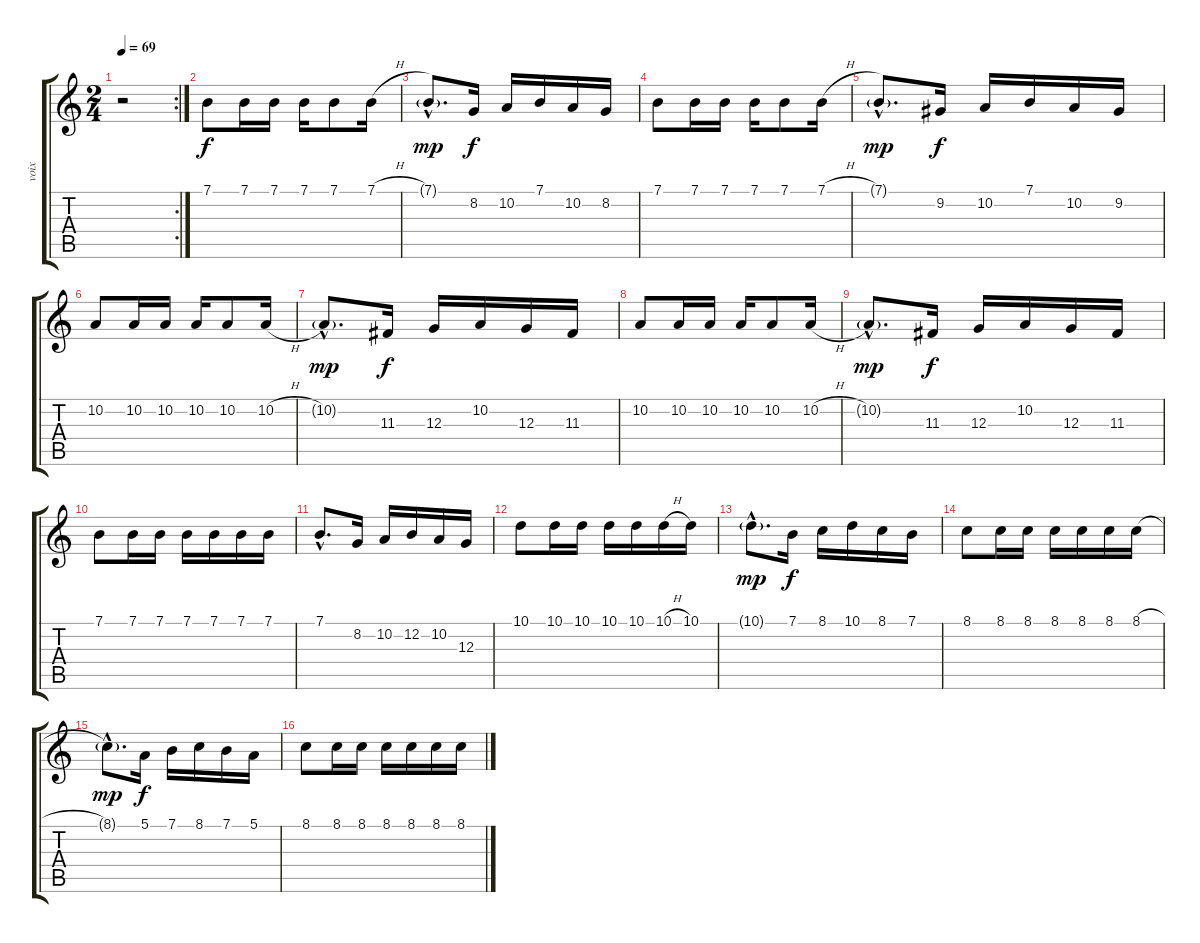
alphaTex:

\track ("voix" "voix") {instrument accordion}
\staff {score tabs}
\tuning (E4 B3 G3 D3 A2 E2) {hide}
\rc 2
\ts (2 4)
\tempo 69
\clef g2
\ks c
r.2{dy f} |
7.1.8{volume 16 instrument vibraphone} 7.1.16 7.1.16 7.1.16 7.1.8 7.1{h}.16 |
7.1{g hac}.8{d dy mp} 8.2.16{dy f} 10.2.16 7.1.16 10.2.16 8.2.16 |
7.1.8 7.1.16 7.1.16 7.1.16 7.1.8 7.1{h}.16 |
7.1{g hac}.8{d dy mp} 9.2.16{dy f} 10.2.16 7.1.16 10.2.16 9.2.16 |
10.2.8 10.2.16 10.2.16 10.2.16 10.2.8 10.2{h}.16 |
10.2{g hac}.8{d dy mp} 11.3.16{dy f} 12.3.16 10.2.16 12.3.16 11.3.16 |
10.2.8 10.2.16 10.2.16 10.2.16 10.2.8 10.2{h}.16 |
10.2{g hac}.8{d dy mp} 11.3.16{dy f} 12.3.16 10.2.16 12.3.16 11.3.16 |
7.1.8 7.1.16 7.1.16 7.1.16 7.1.16 7.1.16 7.1.16 |
7.1{hac}.8{d} 8.2.16 10.2.16 12.2.16 10.2.16 12.3.16 |
10.1.8 10.1.16 10.1.16 10.1.16 10.1.16 10.1{h}.16 10.1.16 |
10.1{g hac}.8{d dy mp} 7.1.16{dy f} 8.1.16 10.1.16 8.1.16 7.1.16 |
8.1.8 8.1.16 8.1.16 8.1.16 8.1.16 8.1.16 8.1{h}.16 |
8.1{g hac}.8{d dy mp} 5.1.16{dy f} 7.1.16 8.1.16 7.1.16 5.1.16 |
8.1.8 8.1.16 8.1.16 8.1.16 8.1.16 8.1.16 8.1{h}.16
